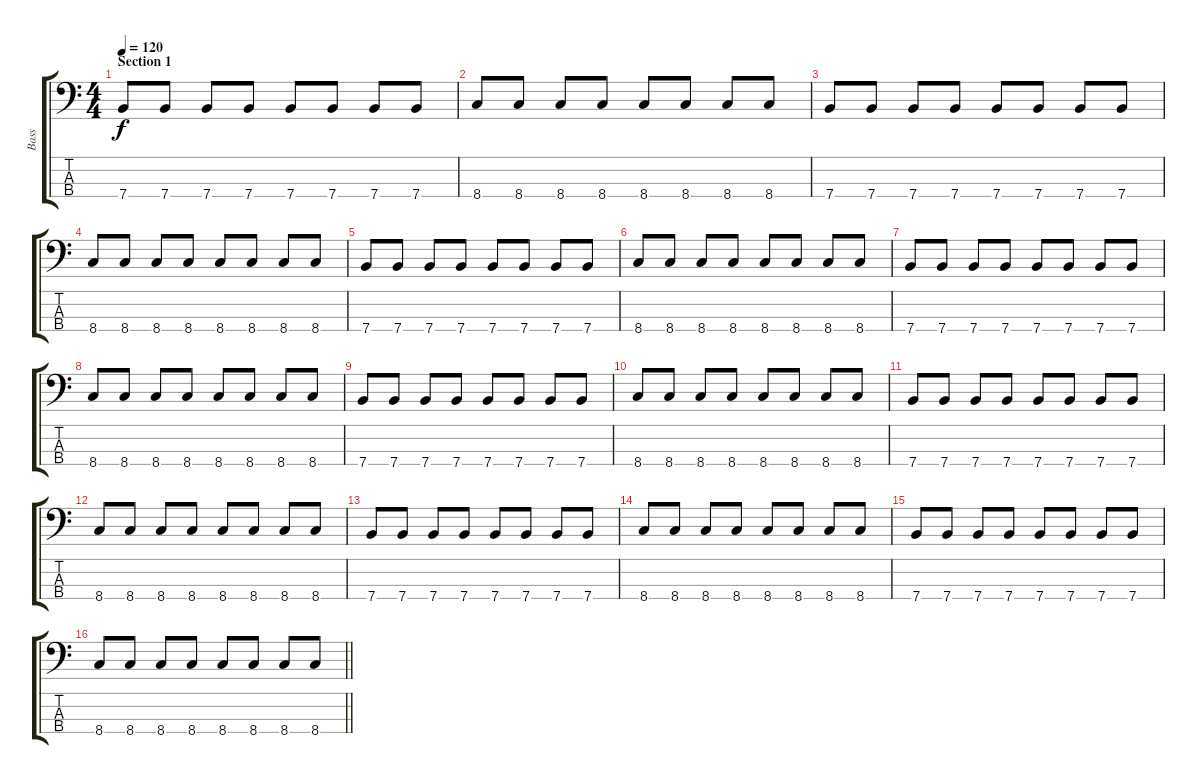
\track ("Bass" "Bass") {instrument electricbassfinger}
\staff {score tabs}
\tuning (G2 D2 A1 E1) {hide}
\ts (4 4)
\section ("" "Section 1")
\tempo 120
\clef f4
\ks c
7.4.8{dy f} 7.4.8 7.4.8 7.4.8 7.4.8 7.4.8 7.4.8 7.4.8 |
8.4.8 8.4.8 8.4.8 8.4.8 8.4.8 8.4.8 8.4.8 8.4.8 |
7.4.8 7.4.8 7.4.8 7.4.8 7.4.8 7.4.8 7.4.8 7.4.8 |
8.4.8 8.4.8 8.4.8 8.4.8 8.4.8 8.4.8 8.4.8 8.4.8 |
7.4.8 7.4.8 7.4.8 7.4.8 7.4.8 7.4.8 7.4.8 7.4.8 |
8.4.8 8.4.8 8.4.8 8.4.8 8.4.8 8.4.8 8.4.8 8.4.8 |
7.4.8 7.4.8 7.4.8 7.4.8 7.4.8 7.4.8 7.4.8 7.4.8 |
8.4.8 8.4.8 8.4.8 8.4.8 8.4.8 8.4.8 8.4.8 8.4.8 |
7.4.8 7.4.8 7.4.8 7.4.8 7.4.8 7.4.8 7.4.8 7.4.8 |
8.4.8 8.4.8 8.4.8 8.4.8 8.4.8 8.4.8 8.4.8 8.4.8 |
7.4.8 7.4.8 7.4.8 7.4.8 7.4.8 7.4.8 7.4.8 7.4.8 |
8.4.8 8.4.8 8.4.8 8.4.8 8.4.8 8.4.8 8.4.8 8.4.8 |
7.4.8 7.4.8 7.4.8 7.4.8 7.4.8 7.4.8 7.4.8 7.4.8 |
8.4.8 8.4.8 8.4.8 8.4.8 8.4.8 8.4.8 8.4.8 8.4.8 |
7.4.8 7.4.8 7.4.8 7.4.8 7.4.8 7.4.8 7.4.8 7.4.8 |
\barLineRight lightlight
8.4.8 8.4.8 8.4.8 8.4.8 8.4.8 8.4.8 8.4.8 8.4.8
